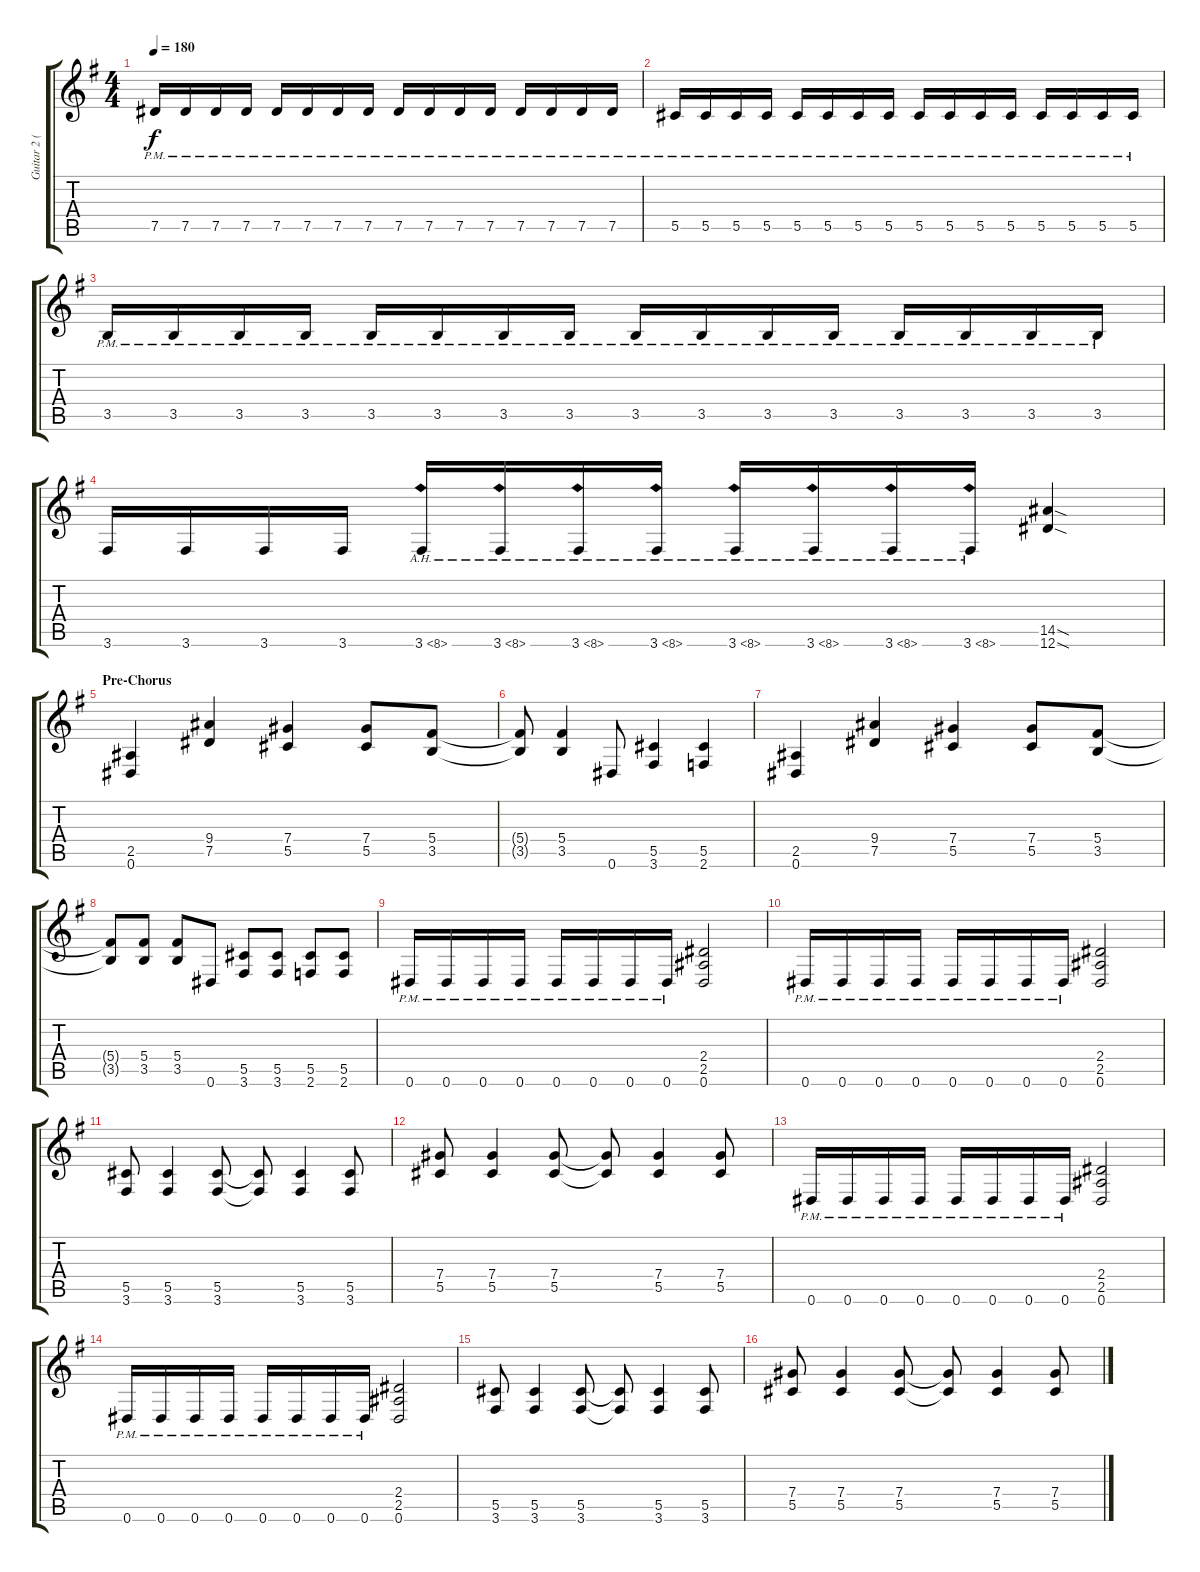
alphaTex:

\track ("Guitar 2 (Dave)" "Guitar 2 (") {instrument distortionguitar}
\staff {score tabs}
\tuning (Eb4 Bb3 Gb3 Db3 Ab2 Eb2) {hide}
\ts (4 4)
\tempo 180
\clef g2
\ks g
7.5{pm}.16{dy f} 7.5{pm}.16 7.5{pm}.16 7.5{pm}.16 7.5{pm}.16 7.5{pm}.16 7.5{pm}.16 7.5{pm}.16 7.5{pm}.16 7.5{pm}.16 7.5{pm}.16 7.5{pm}.16 7.5{pm}.16 7.5{pm}.16 7.5{pm}.16 7.5{pm}.16 |
5.5{pm}.16 5.5{pm}.16 5.5{pm}.16 5.5{pm}.16 5.5{pm}.16 5.5{pm}.16 5.5{pm}.16 5.5{pm}.16 5.5{pm}.16 5.5{pm}.16 5.5{pm}.16 5.5{pm}.16 5.5{pm}.16 5.5{pm}.16 5.5{pm}.16 5.5{pm}.16 |
3.5{pm}.16 3.5{pm}.16 3.5{pm}.16 3.5{pm}.16 3.5{pm}.16 3.5{pm}.16 3.5{pm}.16 3.5{pm}.16 3.5{pm}.16 3.5{pm}.16 3.5{pm}.16 3.5{pm}.16 3.5{pm}.16 3.5{pm}.16 3.5{pm}.16 3.5{pm}.16 |
3.6.16 3.6.16 3.6.16 3.6.16 3.6{ah 5}.16 3.6{ah 5}.16 3.6{ah 5}.16 3.6{ah 5}.16 3.6{ah 5}.16 3.6{ah 5}.16 3.6{ah 5}.16 3.6{ah 5}.16 (14.5{sod} 12.6{sod}).4 |
\section ("" "Pre-Chorus")
(2.5 0.6).4 (9.4 7.5).4 (7.4 5.5).4 (7.4 5.5).8 (5.4 3.5).8 |
(5.4{t} 3.5{t}).8 (5.4 3.5).4 0.6.8 (5.5 3.6).4 (5.5 2.6).4 |
(2.5 0.6).4 (9.4 7.5).4 (7.4 5.5).4 (7.4 5.5).8 (5.4 3.5).8 |
(5.4{t} 3.5{t}).8 (5.4 3.5).8 (5.4 3.5).8 0.6.8 (5.5 3.6).8 (5.5 3.6).8 (5.5 2.6).8 (5.5 2.6).8 |
0.6{pm}.16 0.6{pm}.16 0.6{pm}.16 0.6{pm}.16 0.6{pm}.16 0.6{pm}.16 0.6{pm}.16 0.6{pm}.16 (2.4 2.5 0.6).2 |
0.6{pm}.16 0.6{pm}.16 0.6{pm}.16 0.6{pm}.16 0.6{pm}.16 0.6{pm}.16 0.6{pm}.16 0.6{pm}.16 (2.4 2.5 0.6).2 |
(5.5 3.6).8 (5.5 3.6).4 (5.5 3.6).8 (5.5{t} 3.6{t}).8 (5.5 3.6).4 (5.5 3.6).8 |
(7.4 5.5).8 (7.4 5.5).4 (7.4 5.5).8 (7.4{t} 5.5{t}).8 (7.4 5.5).4 (7.4 5.5).8 |
0.6{pm}.16 0.6{pm}.16 0.6{pm}.16 0.6{pm}.16 0.6{pm}.16 0.6{pm}.16 0.6{pm}.16 0.6{pm}.16 (2.4 2.5 0.6).2 |
0.6{pm}.16 0.6{pm}.16 0.6{pm}.16 0.6{pm}.16 0.6{pm}.16 0.6{pm}.16 0.6{pm}.16 0.6{pm}.16 (2.4 2.5 0.6).2 |
(5.5 3.6).8 (5.5 3.6).4 (5.5 3.6).8 (5.5{t} 3.6{t}).8 (5.5 3.6).4 (5.5 3.6).8 |
(7.4 5.5).8 (7.4 5.5).4 (7.4 5.5).8 (7.4{t} 5.5{t}).8 (7.4 5.5).4 (7.4 5.5).8
